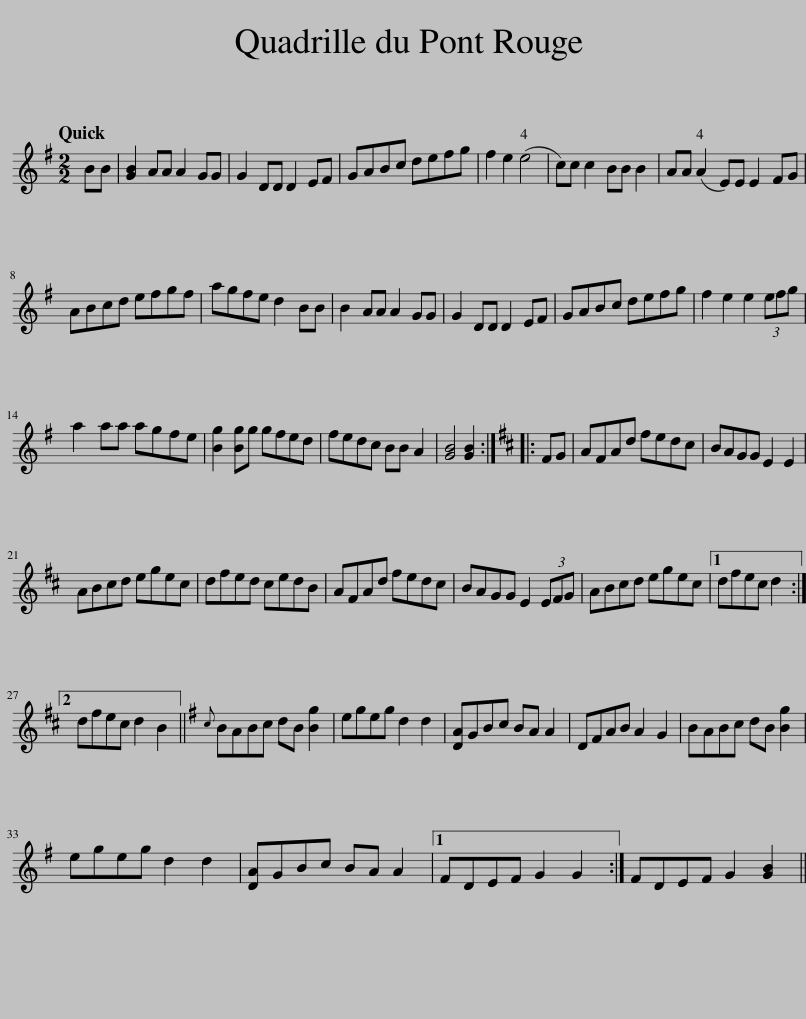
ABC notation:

X:1
L:1/8
Q:1/4=120
M:2/2
I:linebreak $
K:G
V:1 treble
V:1
 BB | [GB]2 AA A2 GG | G2 DD D2 EF | GABc defg | f2 e2 (e4 | %5
 c)c c2 BB B2 | AA (A2 E)E E2 FG |$ ABcd efgf | agfe d2 BB | B2 AA A2 GG | %10
 G2 DD D2 EF | GABc defg | f2 e2 e2 (3efg |$ a2 aa agfe | [Bg]2 [Bg]g gfed | %15
 fedc BB A2 | [GB]4 [GB]2 ::[K:D] FG | AFAd fedc | BAGG E2 E2 |$ %20
 ABcd egec | dfed cedB | AFAd fedc | BAGG E2 (3EFG | ABcd egec |1 %25
 dfec d2 :|2$ dfec d2 B2 ||[K:G]{c} BABc dB [Bg]2 | egeg d2 d2 | [DA]GBc BA A2 | %30
 DFAB A2 G2 | BABc dB [Bg]2 |$ egeg d2 d2 | [DA]GBc BA A2 |1 FDEF G2 G2 :| %35
 FDEF G2 [GB]2 || %36
